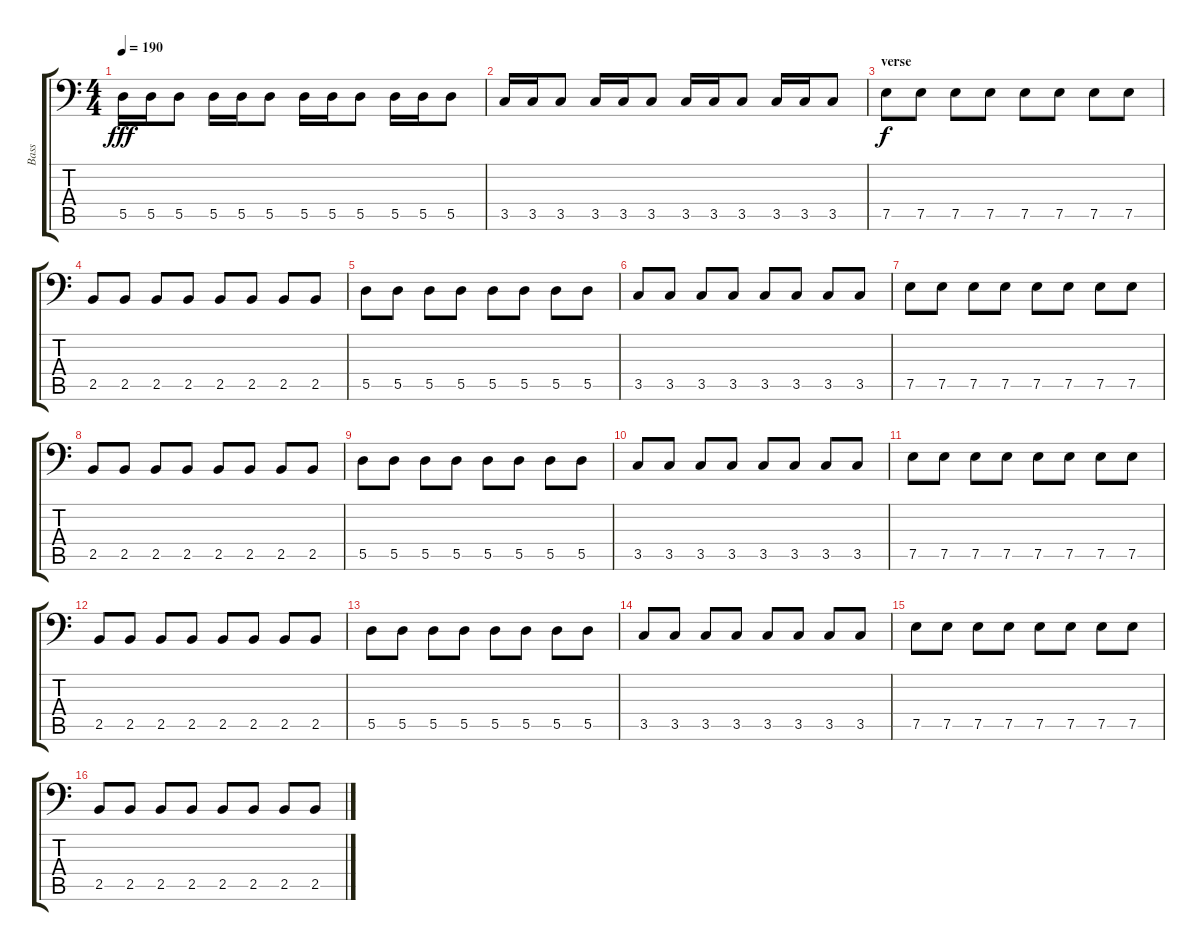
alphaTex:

\track ("Bass" "Bass") {instrument electricbassfinger}
\staff {score tabs}
\tuning (E3 B2 G2 D2 A1 E1) {hide}
\ts (4 4)
\tempo 190
\clef f4
\ks c
5.5.16{dy fff} 5.5.16 5.5.8 5.5.16 5.5.16 5.5.8 5.5.16 5.5.16 5.5.8 5.5.16 5.5.16 5.5.8 |
3.5.16 3.5.16 3.5.8 3.5.16 3.5.16 3.5.8 3.5.16 3.5.16 3.5.8 3.5.16 3.5.16 3.5.8 |
\section ("" "verse")
7.5.8{dy f} 7.5.8 7.5.8 7.5.8 7.5.8 7.5.8 7.5.8 7.5.8 |
2.5.8 2.5.8 2.5.8 2.5.8 2.5.8 2.5.8 2.5.8 2.5.8 |
5.5.8 5.5.8 5.5.8 5.5.8 5.5.8 5.5.8 5.5.8 5.5.8 |
3.5.8 3.5.8 3.5.8 3.5.8 3.5.8 3.5.8 3.5.8 3.5.8 |
7.5.8 7.5.8 7.5.8 7.5.8 7.5.8 7.5.8 7.5.8 7.5.8 |
2.5.8 2.5.8 2.5.8 2.5.8 2.5.8 2.5.8 2.5.8 2.5.8 |
5.5.8 5.5.8 5.5.8 5.5.8 5.5.8 5.5.8 5.5.8 5.5.8 |
3.5.8 3.5.8 3.5.8 3.5.8 3.5.8 3.5.8 3.5.8 3.5.8 |
7.5.8 7.5.8 7.5.8 7.5.8 7.5.8 7.5.8 7.5.8 7.5.8 |
2.5.8 2.5.8 2.5.8 2.5.8 2.5.8 2.5.8 2.5.8 2.5.8 |
5.5.8 5.5.8 5.5.8 5.5.8 5.5.8 5.5.8 5.5.8 5.5.8 |
3.5.8 3.5.8 3.5.8 3.5.8 3.5.8 3.5.8 3.5.8 3.5.8 |
7.5.8 7.5.8 7.5.8 7.5.8 7.5.8 7.5.8 7.5.8 7.5.8 |
2.5.8 2.5.8 2.5.8 2.5.8 2.5.8 2.5.8 2.5.8 2.5.8
